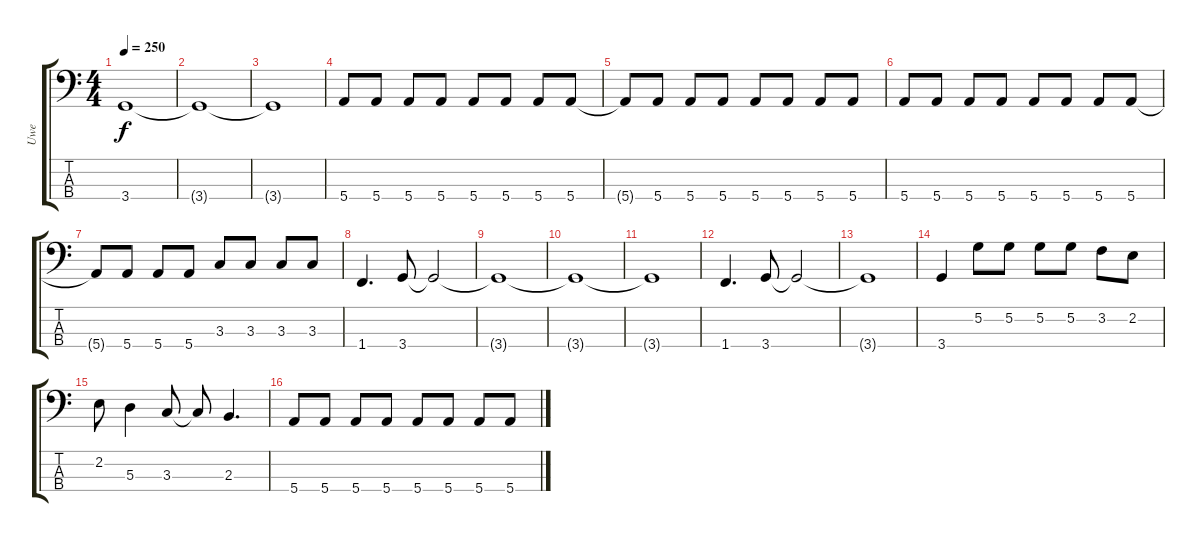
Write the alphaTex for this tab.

\track ("Uwe" "Uwe") {instrument electricbasspick}
\staff {score tabs}
\tuning (G2 D2 A1 E1) {hide}
\ts (4 4)
\tempo 250
\clef f4
\ks c
3.4{t}.1{dy f} |
3.4{t}.1 |
3.4{t}.1 |
5.4.8 5.4.8 5.4.8 5.4.8 5.4.8 5.4.8 5.4.8 5.4.8 |
5.4{t}.8 5.4.8 5.4.8 5.4.8 5.4.8 5.4.8 5.4.8 5.4.8 |
5.4.8 5.4.8 5.4.8 5.4.8 5.4.8 5.4.8 5.4.8 5.4.8 |
5.4{t}.8 5.4.8 5.4.8 5.4.8 3.3.8 3.3.8 3.3.8 3.3.8 |
1.4.4{d} 3.4.8 3.4{t}.2 |
3.4{t}.1 |
3.4{t}.1 |
3.4{t}.1 |
1.4.4{d} 3.4.8 3.4{t}.2 |
3.4{t}.1 |
3.4.4 5.2.8 5.2.8 5.2.8 5.2.8 3.2.8 2.2.8 |
2.2.8 5.3.4 3.3.8 3.3{t}.8 2.3.4{d} |
5.4.8 5.4.8 5.4.8 5.4.8 5.4.8 5.4.8 5.4.8 5.4.8
